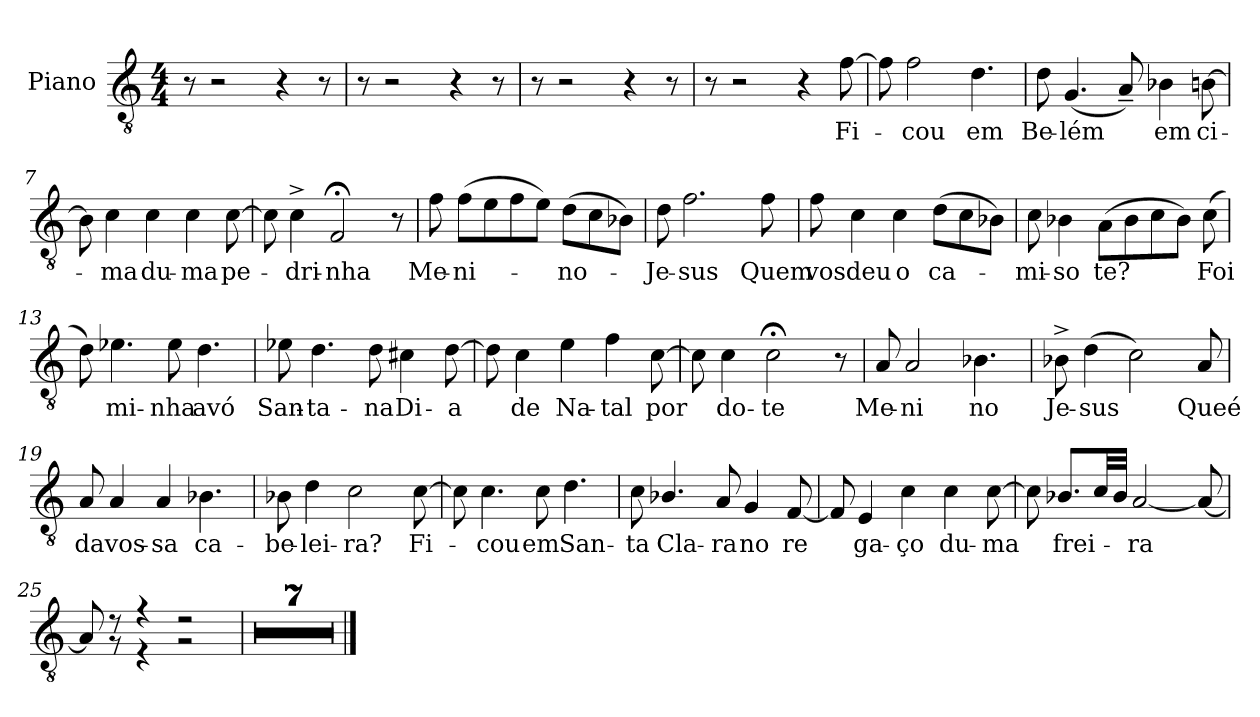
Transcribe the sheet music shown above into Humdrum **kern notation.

**kern	**text
*part1	*part1
*staff1	*staff1
*I"Piano	*
*I'Pno.	*
*clefGv2	*
*k[]	*
*M4/4	*
=1	=1
8r	.
2r	.
4r	.
8r	.
=2	=2
8r	.
2r	.
4r	.
8r	.
=3	=3
8r	.
2r	.
4r	.
8r	.
=4	=4
8r	.
2r	.
4r	.
!	!LO:LY:b
[8f\	-Fi-
!!LO:LB:g=z
=5	=5
8f\]	.
!	!LO:LY:b
2f\	-cou
!	!LO:LY:b
4.d\	-em
=6	=6
!	!LO:LY:b
8d\	Be-
!	!LO:LY:b
(4.G/	lém
8A~/)	.
!	!LO:LY:b
4B-X\	em
!	!LO:LY:b
[8Bn\	ci-
=7	=7
8B\]	.
!	!LO:LY:b
4c\	-ma
!	!LO:LY:b
4c\	du-
!	!LO:LY:b
4c\	-ma
!	!LO:LY:b
[8c\	pe-
=8	=8
8c\]	.
!	!LO:LY:b
4c^\	dri-
!	!LO:LY:b
2F;</	-nha
8r	.
!!LO:LB:g=z
=9	=9
!	!LO:LY:b
8f\	Me-
!	!LO:LY:b
(>8f\L	-ni-
8e\	.
8f\	.
8e\J)	.
!	!LO:LY:b
(>8d\L	-no-
8c\	.
8B-X\J)	.
=10	=10
!	!LO:LY:b
8d\	-Je-
!	!LO:LY:b
2.f\	-sus
!	!LO:LY:b
8f\	Quem
=11	=11
!	!LO:LY:b
8f\	vos
!	!LO:LY:b
4c\	deu
!	!LO:LY:b
4c\	o
!	!LO:LY:b
(>8d\L	ca-
8c\	.
8B-X\J)	.
=12	=12
!	!LO:LY:b
8c\	-mi-
!	!LO:LY:b
4B-X\	-so
!	!LO:LY:b
(>8A\L	te?
8B-\	.
8c\	.
8B-\J)	.
!	!LO:LY:b
(>8c\	Foi
!!LO:LB:g=z
=13	=13
8d\)	.
!	!LO:LY:b
4.e-X\	mi-
!	!LO:LY:b
8e-\	-nha
!	!LO:LY:b
4.d\	avó
=14	=14
!	!LO:LY:b
8e-X\	San-
!	!LO:LY:b
4.d\	-ta-
!	!LO:LY:b
8d\	-na
!	!LO:LY:b
4c#X\	Di-
!	!LO:LY:b
[8d\	-a
=15	=15
8d\]	.
!	!LO:LY:b
4c\	de
!	!LO:LY:b
4e\	Na-
!	!LO:LY:b
4f\	-tal
!	!LO:LY:b
[8c\	por
=16	=16
8c\]	.
!	!LO:LY:b
4c\	do-
!	!LO:LY:b
2c;<\	-te
8r	.
!!LO:LB:g=z
=17	=17
!	!LO:LY:b
8A/	Me-
!	!LO:LY:b
2A/	-ni
!	!LO:LY:b
4.B-X\	no
=18	=18
!	!LO:LY:b
8B-X^\	Je-
!	!LO:LY:b
(>4d\	-sus
2c\)	.
!	!LO:LY:b
8A/	Queé
=19	=19
!	!LO:LY:b
8A/	da
!	!LO:LY:b
4A/	vos-
!	!LO:LY:b
4A/	-sa
!	!LO:LY:b
4.B-X\	ca-
=20	=20
!	!LO:LY:b
8B-X\	-be-
!	!LO:LY:b
4d\	-lei-
!	!LO:LY:b
2c\	-ra?
!	!LO:LY:b
[8c\	Fi-
!!LO:LB:g=z
=21	=21
8c\]	.
!	!LO:LY:b
4.c\	-cou
!	!LO:LY:b
8c\	em
!	!LO:LY:b
4.d\	San-
=22	=22
!	!LO:LY:b
8c\	ta
!	!LO:LY:b
4.B-X/	-Cla-
!	!LO:LY:b
8A/	ra
!	!LO:LY:b
4G/	-no
!	!LO:LY:b
[8F/	re
=23	=23
8F/]	.
!	!LO:LY:b
4E/	ga-
!	!LO:LY:b
4c\	-ço
!	!LO:LY:b
4c\	du-
!	!LO:LY:b
[8c\	-ma
=24	=24
8c\]	.
!	!LO:LY:b
8.B-X/L	frei-
32c/LL	.
32B-/JJJ	.
!	!LO:LY:b
[2A/	-ra
8A/_	.
!!LO:LB:g=z
=25	=25
*^	*
8A/]	8ryy	.
8r	8r	.
4r	4r	.
2r	2r	.
*v	*v	*
=26	=26
1r	.
=27	=27
1r	.
=28	=28
1r	.
!!LO:LB:g=z
=29	=29
1r	.
=30	=30
1r	.
=31	=31
1r	.
=32	=32
1r	.
==	==
*-	*-
